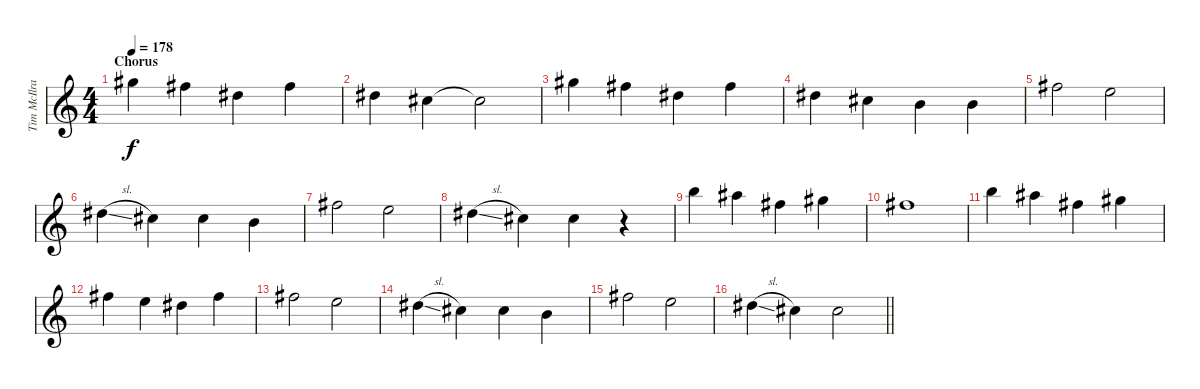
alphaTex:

\track ("Tim McIlrath - Vocals" "Tim McIlra") {instrument distortionguitar}
\staff {score}
\tuning (Eb4 Bb3 Gb3 Db3 Ab2 Eb2) {hide}
\ts (4 4)
\section ("" "Chorus")
\tempo 178
\clef g2
\ks c
10.2.4{dy f} 8.2.4 5.2.4 8.2.4 |
5.2.4 3.2.4 3.2{t}.2 |
10.2.4 8.2.4 5.2.4 8.2.4 |
5.2.4 3.2.4 1.2.4 1.2.4 |
8.2.2 6.2.2 |
5.2{sl}.4 3.2.4 3.2.4 1.2.4 |
8.2.2 6.2.2 |
5.2{sl}.4 3.2.4 3.2.4 r.4 |
13.2.4 12.2.4 8.2.4 10.2.4 |
8.2.1 |
13.2.4 12.2.4 8.2.4 10.2.4 |
8.2.4 6.2.4 5.2.4 8.2.4 |
8.2.2 6.2.2 |
5.2{sl}.4 3.2.4 3.2.4 1.2.4 |
8.2.2 6.2.2 |
\barLineRight lightlight
5.2{sl}.4 3.2.4 3.2.2
